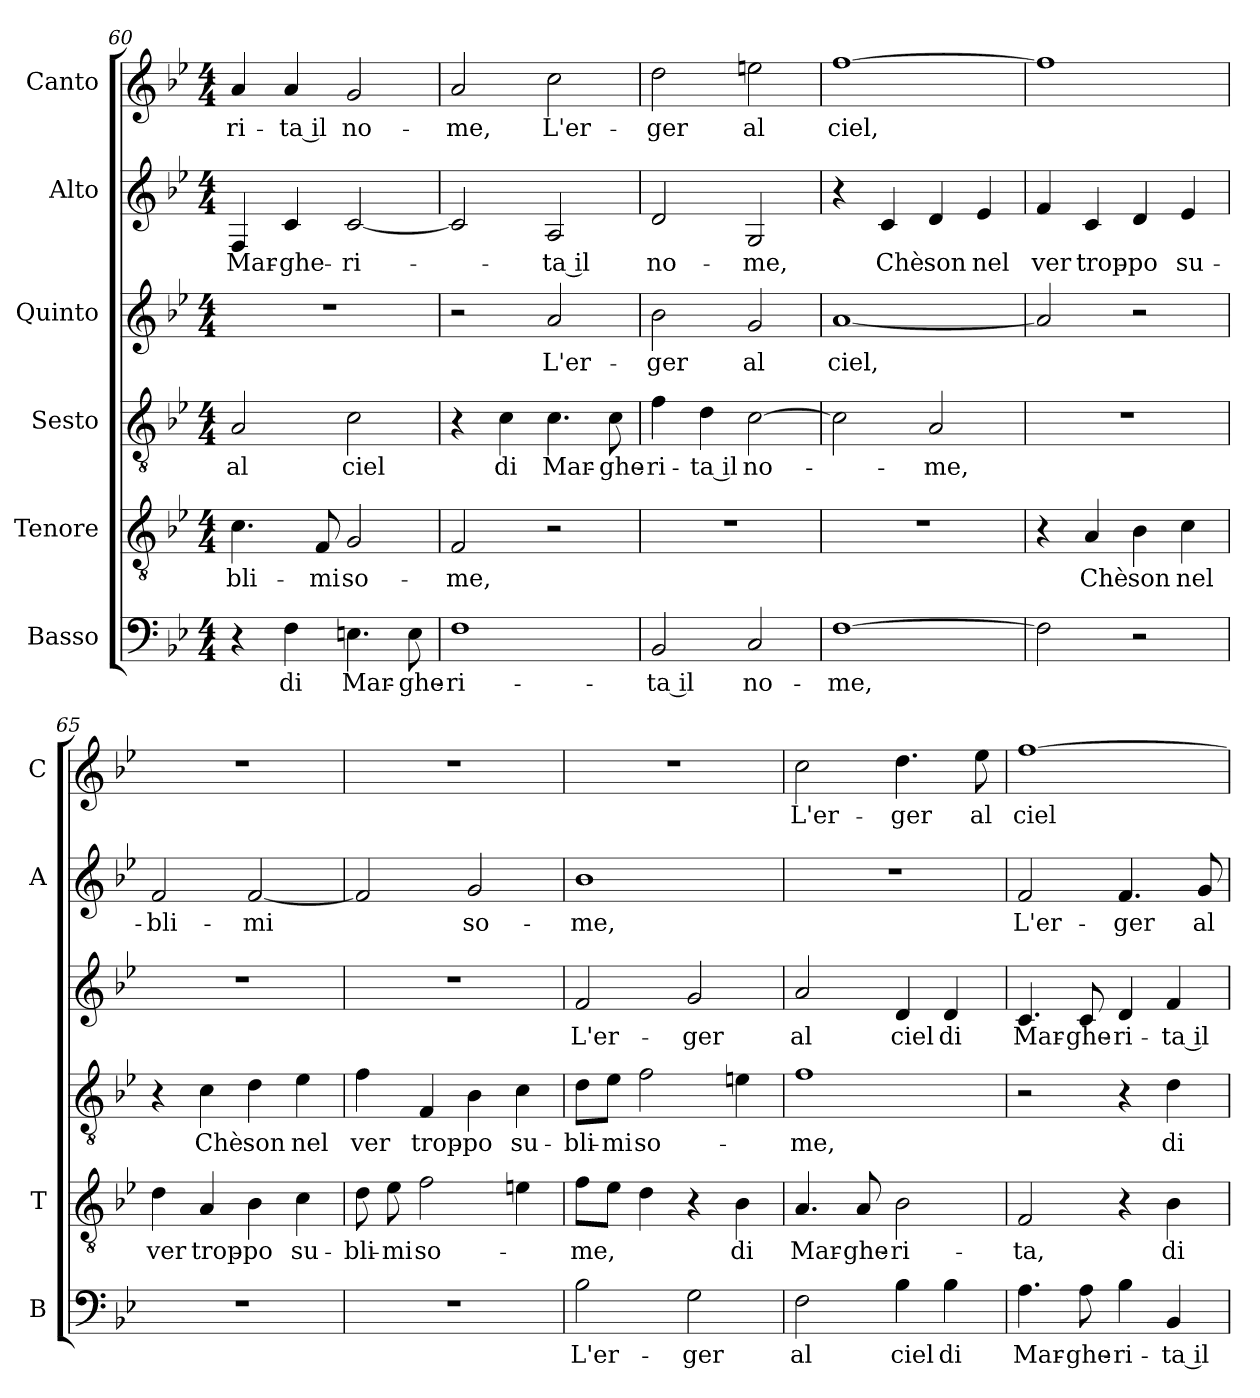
**kern	**text	**kern	**text	**kern	**text	**kern	**text	**kern	**text	**kern	**text
*part6	*part6	*part5	*part5	*part4	*part4	*part3	*part3	*part2	*part2	*part1	*part1
*staff6	*staff6	*staff5	*staff5	*staff4	*staff4	*staff3	*staff3	*staff2	*staff2	*staff1	*staff1
*I"Basso	*	*I"Tenore	*	*I"Sesto	*	*I"Quinto	*	*I"Alto	*	*I"Canto	*
*I'B	*	*I'T	*	*	*	*	*	*I'A	*	*I'C	*
*clefF4	*	*clefGv2	*	*clefGv2	*	*clefG2	*	*clefG2	*	*clefG2	*
*k[b-e-]	*	*k[b-e-]	*	*k[b-e-]	*	*k[b-e-]	*	*k[b-e-]	*	*k[b-e-]	*
*B-:	*	*B-:	*	*B-:	*	*B-:	*	*B-:	*	*B-:	*
*M4/4	*	*M4/4	*	*M4/4	*	*M4/4	*	*M4/4	*	*M4/4	*
=60	=60	=60	=60	=60	=60	=60	=60	=60	=60	=60	=60
!	!	!	!LO:LY:b	!	!LO:LY:b	!	!	!	!LO:LY:b	!	!LO:LY:b
4r	.	4.c\	-bli-	2A/	al	1r	.	4F/	Mar-	4a/	-ri-
!	!LO:LY:b	!	!	!	!	!	!	!	!LO:LY:b	!	!LO:LY:b
4F\	di	.	.	.	.	.	.	4c/	-ghe-	4a/	-ta il
!	!	!	!LO:LY:b	!	!	!	!	!	!	!	!
.	.	8F/	-mi	.	.	.	.	.	.	.	.
!	!LO:LY:b	!	!LO:LY:b	!	!LO:LY:b	!	!	!	!LO:LY:b	!	!LO:LY:b
4.En\	Mar-	2G/	so-	2c\	ciel	.	.	[2c/	-ri-	2g/	no-
!	!LO:LY:b	!	!	!	!	!	!	!	!	!	!
8E\	-ghe-	.	.	.	.	.	.	.	.	.	.
=61	=61	=61	=61	=61	=61	=61	=61	=61	=61	=61	=61
!	!LO:LY:b	!	!LO:LY:b	!	!	!	!	!	!	!	!LO:LY:b
1F	-ri-	2F/	-me,	4r	.	2r	.	2c/]	.	2a/	-me,
!	!	!	!	!	!LO:LY:b	!	!	!	!	!	!
.	.	.	.	4c\	di	.	.	.	.	.	.
!	!	!	!	!	!LO:LY:b	!	!LO:LY:b	!	!LO:LY:b	!	!LO:LY:b
.	.	2r	.	4.c\	Mar-	2a/	L'er-	2A/	-ta il	2cc\	L'er-
!	!	!	!	!	!LO:LY:b	!	!	!	!	!	!
.	.	.	.	8c\	-ghe-	.	.	.	.	.	.
!!LO:LB:g=z
=62	=62	=62	=62	=62	=62	=62	=62	=62	=62	=62	=62
!	!LO:LY:b	!	!	!	!LO:LY:b	!	!LO:LY:b	!	!LO:LY:b	!	!LO:LY:b
2BB-/	-ta il	1r	.	4f\	-ri-	2b-\	-ger	2d/	no-	2dd\	-ger
!	!	!	!	!	!LO:LY:b	!	!	!	!	!	!
.	.	.	.	4d\	-ta il	.	.	.	.	.	.
!	!LO:LY:b	!	!	!	!LO:LY:b	!	!LO:LY:b	!	!LO:LY:b	!	!LO:LY:b
2C/	no-	.	.	[2c\	no-	2g/	al	2G/	-me,	2een\	al
=63	=63	=63	=63	=63	=63	=63	=63	=63	=63	=63	=63
!	!LO:LY:b	!	!	!	!	!	!LO:LY:b	!	!	!	!LO:LY:b
[1F	-me,	1r	.	2c\]	.	[1a	ciel,	4r	.	[1ff	ciel,
!	!	!	!	!	!	!	!	!	!LO:LY:b	!	!
.	.	.	.	.	.	.	.	4c/	Chè	.	.
!	!	!	!	!	!LO:LY:b	!	!	!	!LO:LY:b	!	!
.	.	.	.	2A/	-me,	.	.	4d/	son	.	.
!	!	!	!	!	!	!	!	!	!LO:LY:b	!	!
.	.	.	.	.	.	.	.	4e-/	nel	.	.
=64	=64	=64	=64	=64	=64	=64	=64	=64	=64	=64	=64
!	!	!	!	!	!	!	!	!	!LO:LY:b	!	!
2F\]	.	4r	.	1r	.	2a/]	.	4f/	ver	1ff]	.
!	!	!	!LO:LY:b	!	!	!	!	!	!LO:LY:b	!	!
.	.	4A/	Chè	.	.	.	.	4c/	trop-	.	.
!	!	!	!LO:LY:b	!	!	!	!	!	!LO:LY:b	!	!
2r	.	4B-\	son	.	.	2r	.	4d/	-po	.	.
!	!	!	!LO:LY:b	!	!	!	!	!	!LO:LY:b	!	!
.	.	4c\	nel	.	.	.	.	4e-/	su-	.	.
=65	=65	=65	=65	=65	=65	=65	=65	=65	=65	=65	=65
!	!	!	!LO:LY:b	!	!	!	!	!	!LO:LY:b	!	!
1r	.	4d\	ver	4r	.	1r	.	2f/	-bli-	1r	.
!	!	!	!LO:LY:b	!	!LO:LY:b	!	!	!	!	!	!
.	.	4A/	trop-	4c\	Chè	.	.	.	.	.	.
!	!	!	!LO:LY:b	!	!LO:LY:b	!	!	!	!LO:LY:b	!	!
.	.	4B-\	-po	4d\	son	.	.	[2f/	-mi	.	.
!	!	!	!LO:LY:b	!	!LO:LY:b	!	!	!	!	!	!
.	.	4c\	su-	4e-\	nel	.	.	.	.	.	.
=66	=66	=66	=66	=66	=66	=66	=66	=66	=66	=66	=66
!	!	!	!LO:LY:b	!	!LO:LY:b	!	!	!	!	!	!
1r	.	8d\	-bli-	4f\	ver	1r	.	2f/]	.	1r	.
!	!	!	!LO:LY:b	!	!	!	!	!	!	!	!
.	.	8e-\	-mi	.	.	.	.	.	.	.	.
!	!	!	!LO:LY:b	!	!LO:LY:b	!	!	!	!	!	!
.	.	2f\	so-	4F/	trop-	.	.	.	.	.	.
!	!	!	!	!	!LO:LY:b	!	!	!	!LO:LY:b	!	!
.	.	.	.	4B-\	-po	.	.	2g/	so-	.	.
!	!	!	!	!	!LO:LY:b	!	!	!	!	!	!
.	.	4en\	.	4c\	su-	.	.	.	.	.	.
=67	=67	=67	=67	=67	=67	=67	=67	=67	=67	=67	=67
!	!LO:LY:b	!	!LO:LY:b	!	!LO:LY:b	!	!LO:LY:b	!	!LO:LY:b	!	!
2B-\	L'er-	8f\L	-me,	8d\L	-bli-	2f/	L'er-	1b-	-me,	1r	.
!	!	!	!	!	!LO:LY:b	!	!	!	!	!	!
.	.	8e-i\J	.	8e-\J	-mi	.	.	.	.	.	.
!	!	!	!	!	!LO:LY:b	!	!	!	!	!	!
.	.	4d\	.	2f\	so-	.	.	.	.	.	.
!	!LO:LY:b	!	!	!	!	!	!LO:LY:b	!	!	!	!
2G\	-ger	4r	.	.	.	2g/	-ger	.	.	.	.
!	!	!	!LO:LY:b	!	!	!	!	!	!	!	!
.	.	4B-\	di	4en\	.	.	.	.	.	.	.
=68	=68	=68	=68	=68	=68	=68	=68	=68	=68	=68	=68
!	!LO:LY:b	!	!LO:LY:b	!	!LO:LY:b	!	!LO:LY:b	!	!	!	!LO:LY:b
2F\	al	4.A/	Mar-	1f	-me,	2a/	al	1r	.	2cc\	L'er-
!	!	!	!LO:LY:b	!	!	!	!	!	!	!	!
.	.	8A/	-ghe-	.	.	.	.	.	.	.	.
!	!LO:LY:b	!	!LO:LY:b	!	!	!	!LO:LY:b	!	!	!	!LO:LY:b
4B-\	ciel	2B-\	-ri-	.	.	4d/	ciel	.	.	4.dd\	-ger
!	!LO:LY:b	!	!	!	!	!	!LO:LY:b	!	!	!	!
4B-\	di	.	.	.	.	4d/	di	.	.	.	.
!	!	!	!	!	!	!	!	!	!	!	!LO:LY:b
.	.	.	.	.	.	.	.	.	.	8ee-\	al
=69	=69	=69	=69	=69	=69	=69	=69	=69	=69	=69	=69
!	!LO:LY:b	!	!LO:LY:b	!	!	!	!LO:LY:b	!	!LO:LY:b	!	!LO:LY:b
4.A\	Mar-	2F/	-ta,	2r	.	4.c/	Mar-	2f/	L'er-	[1ff	ciel
!	!LO:LY:b	!	!	!	!	!	!LO:LY:b	!	!	!	!
8A\	-ghe-	.	.	.	.	8c/	-ghe-	.	.	.	.
!	!LO:LY:b	!	!	!	!	!	!LO:LY:b	!	!LO:LY:b	!	!
4B-\	-ri-	4r	.	4r	.	4d/	-ri-	4.f/	-ger	.	.
!	!LO:LY:b	!	!LO:LY:b	!	!LO:LY:b	!	!LO:LY:b	!	!	!	!
4BB-/	-ta il	4B-\	di	4d\	di	4f/	-ta il	.	.	.	.
!	!	!	!	!	!	!	!	!	!LO:LY:b	!	!
.	.	.	.	.	.	.	.	8g/	al	.	.
=	=	=	=	=	=	=	=	=	=	=	=
*-	*-	*-	*-	*-	*-	*-	*-	*-	*-	*-	*-
